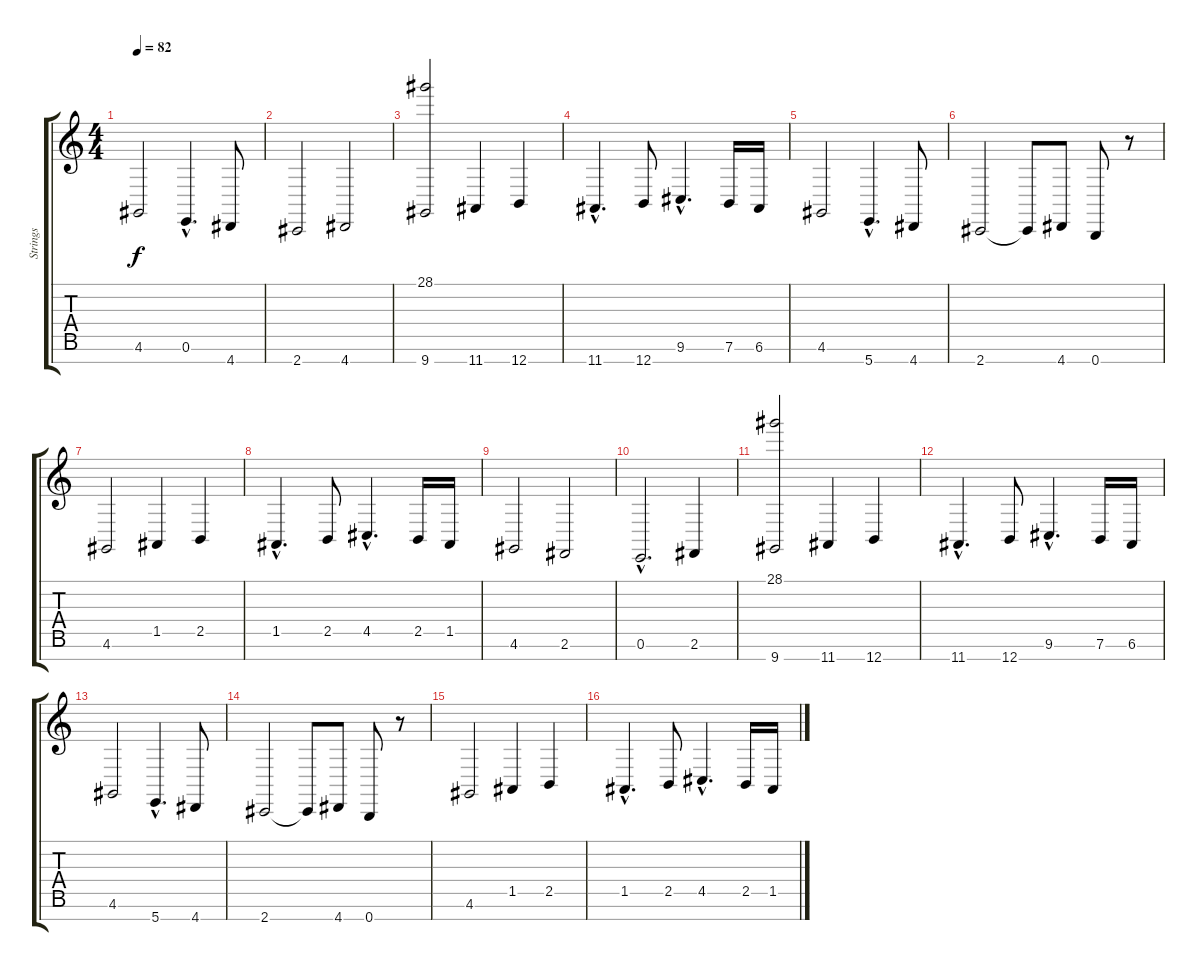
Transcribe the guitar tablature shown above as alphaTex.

\track ("Strings" "Strings") {instrument stringensemble1}
\staff {score tabs}
\tuning (E4 B3 G3 D3 A2 E2 B1) {hide}
\ts (4 4)
\tempo 82
\clef g2
\ks c
4.6.2{dy f} 0.6{hac}.4{d} 4.7.8 |
2.7.2 4.7.2 |
(28.1 9.7).2{volume 4} 11.7.4 12.7.4 |
11.7{hac}.4{d} 12.7.8 9.6{hac}.4{d} 7.6.16 6.6.16 |
4.6.2 5.7{hac}.4{d} 4.7.8 |
2.7.2 2.7{t}.8 4.7.8 0.7.8 r.8 |
4.6.2 1.5.4 2.5.4 |
1.5{hac}.4{d} 2.5.8 4.5{hac}.4{d} 2.5.16 1.5.16 |
4.6.2 2.6.2 |
0.6{hac}.2{d} 2.6.4 |
(28.1 9.7).2{volume 4} 11.7.4 12.7.4 |
11.7{hac}.4{d} 12.7.8 9.6{hac}.4{d} 7.6.16 6.6.16 |
4.6.2 5.7{hac}.4{d} 4.7.8 |
2.7.2 2.7{t}.8 4.7.8 0.7.8 r.8 |
4.6.2 1.5.4 2.5.4 |
1.5{hac}.4{d} 2.5.8 4.5{hac}.4{d} 2.5.16 1.5.16
